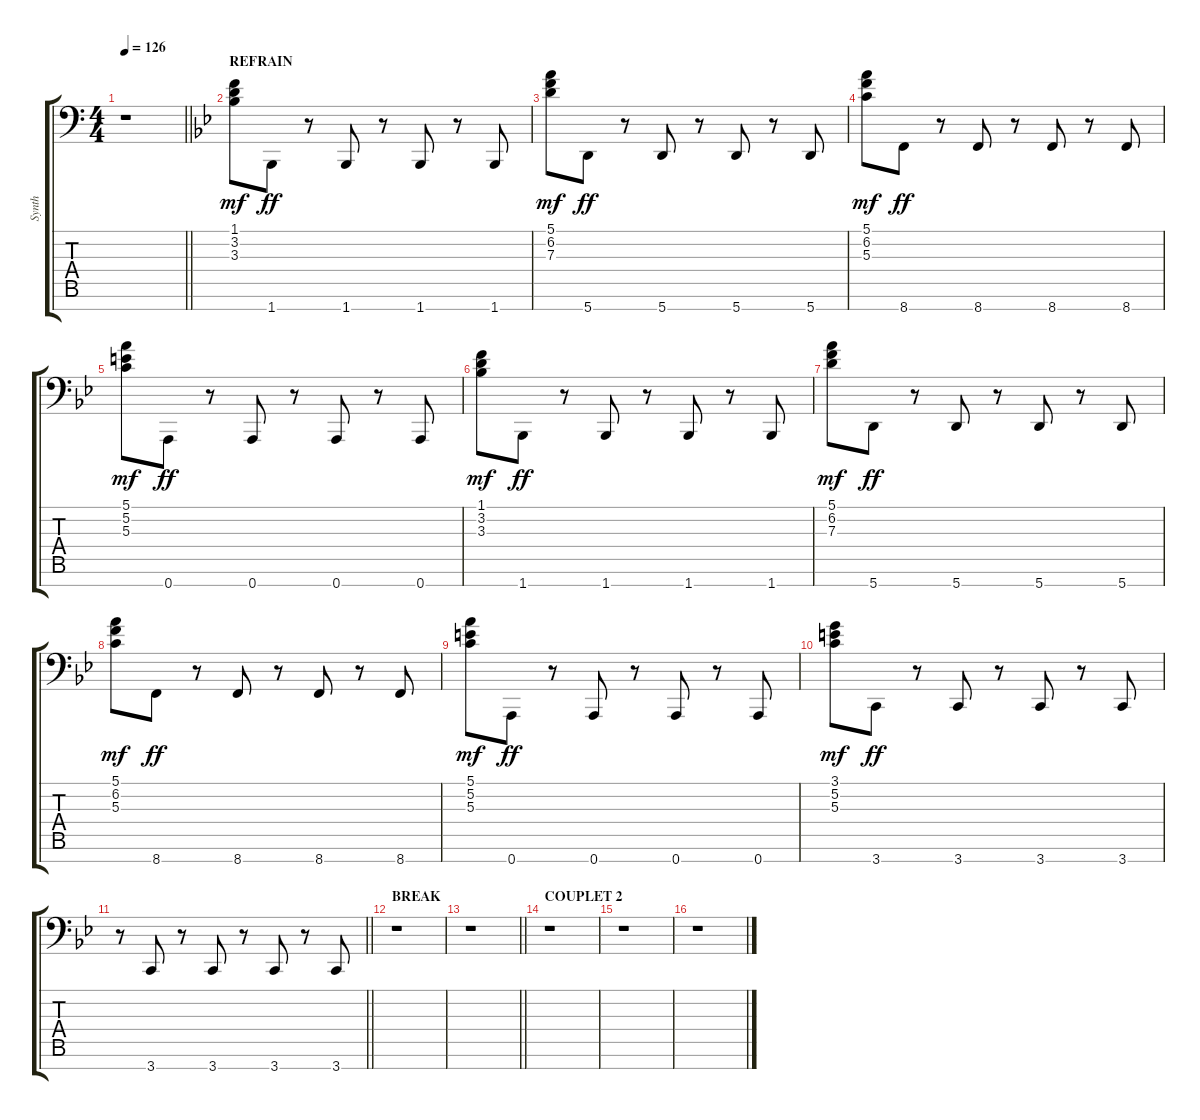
\track ("Synth" "Synth") {instrument synthbrass1}
\staff {score tabs}
\tuning (E4 B3 G3 D3 A2 E2 A1) {hide}
\ts (4 4)
\tempo 126
\clef f4
\barLineRight lightlight
\ks c
r.1{dy mf} |
\section ("" "REFRAIN")
\ks bb
(1.1 3.2 3.3).8 1.7.8{dy ff} r.8 1.7.8 r.8 1.7.8 r.8 1.7.8 |
(5.1 6.2 7.3).8{dy mf} 5.7.8{dy ff} r.8 5.7.8 r.8 5.7.8 r.8 5.7.8 |
(5.1 6.2 5.3).8{dy mf} 8.7.8{dy ff} r.8 8.7.8 r.8 8.7.8 r.8 8.7.8 |
(5.1 5.2 5.3).8{dy mf} 0.7.8{dy ff} r.8 0.7.8 r.8 0.7.8 r.8 0.7.8 |
(1.1 3.2 3.3).8{dy mf} 1.7.8{dy ff} r.8 1.7.8 r.8 1.7.8 r.8 1.7.8 |
(5.1 6.2 7.3).8{dy mf} 5.7.8{dy ff} r.8 5.7.8 r.8 5.7.8 r.8 5.7.8 |
(5.1 6.2 5.3).8{dy mf} 8.7.8{dy ff} r.8 8.7.8 r.8 8.7.8 r.8 8.7.8 |
(5.1 5.2 5.3).8{dy mf} 0.7.8{dy ff} r.8 0.7.8 r.8 0.7.8 r.8 0.7.8 |
(3.1 5.2 5.3).8{dy mf} 3.7.8{dy ff} r.8 3.7.8 r.8 3.7.8 r.8 3.7.8 |
\barLineRight lightlight
r.8 3.7.8 r.8 3.7.8 r.8 3.7.8 r.8 3.7.8 |
\section ("" "BREAK")
r.1 |
\barLineRight lightlight
r.1 |
\section ("" "COUPLET 2")
r.1 |
r.1 |
r.1
